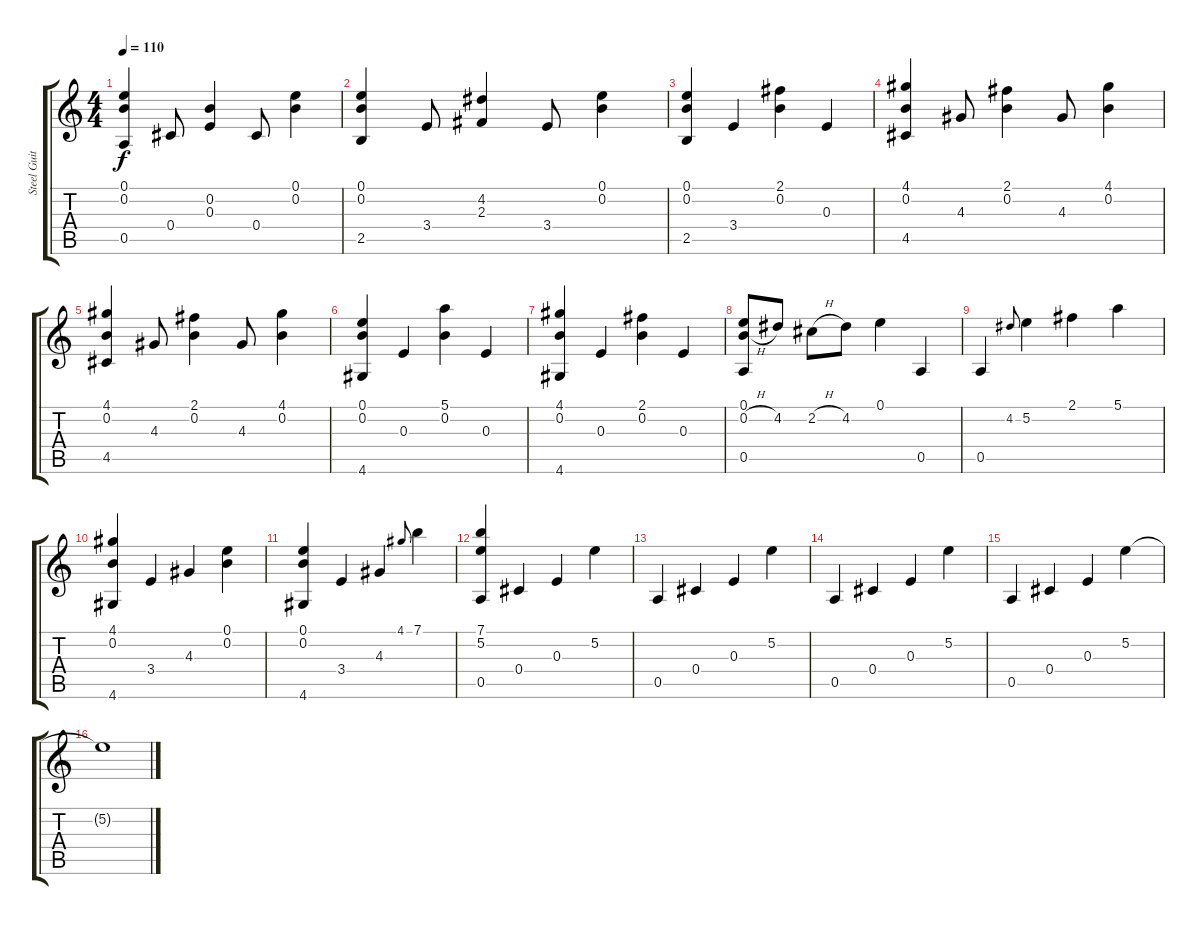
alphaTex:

\track ("Steel Guitar" "Steel Guit") {instrument acousticguitarsteel}
\staff {score tabs}
\tuning (E4 B3 E3 Db3 A2 E2) {hide}
\ts (4 4)
\tempo 110
\clef g2
\ks c
(0.1 0.2 0.5).4{dy f} 0.4.8 (0.2 0.3).4 0.4.8 (0.1 0.2).4 |
(0.1 0.2 2.5).4 3.4.8 (4.2 2.3).4 3.4.8 (0.1 0.2).4 |
(0.1 0.2 2.5).4 3.4.4 (2.1 0.2).4 0.3.4 |
(4.1 0.2 4.5).4 4.3.8 (2.1 0.2).4 4.3.8 (4.1 0.2).4 |
(4.1 0.2 4.5).4 4.3.8 (2.1 0.2).4 4.3.8 (4.1 0.2).4 |
(0.1 0.2 4.6).4 0.3.4 (5.1 0.2).4 0.3.4 |
(4.1 0.2 4.6).4 0.3.4 (2.1 0.2).4 0.3.4 |
(0.1 0.2{h} 0.5).8 4.2.8 2.2{h}.8 4.2.8 0.1.4 0.5.4 |
0.5.4 4.2.8{gr onbeat} 5.2.4 2.1.4 5.1.4 |
(4.1 0.2 4.6).4 3.4.4 4.3.4 (0.1 0.2).4 |
(0.1 0.2 4.6).4 3.4.4 4.3.4 4.1.8{gr onbeat} 7.1.4 |
(7.1 5.2 0.5).4 0.4.4 0.3.4 5.2.4 |
0.5.4 0.4.4 0.3.4 5.2.4 |
0.5.4 0.4.4 0.3.4 5.2.4 |
0.5.4 0.4.4 0.3.4 5.2.4 |
5.2{t}.1
